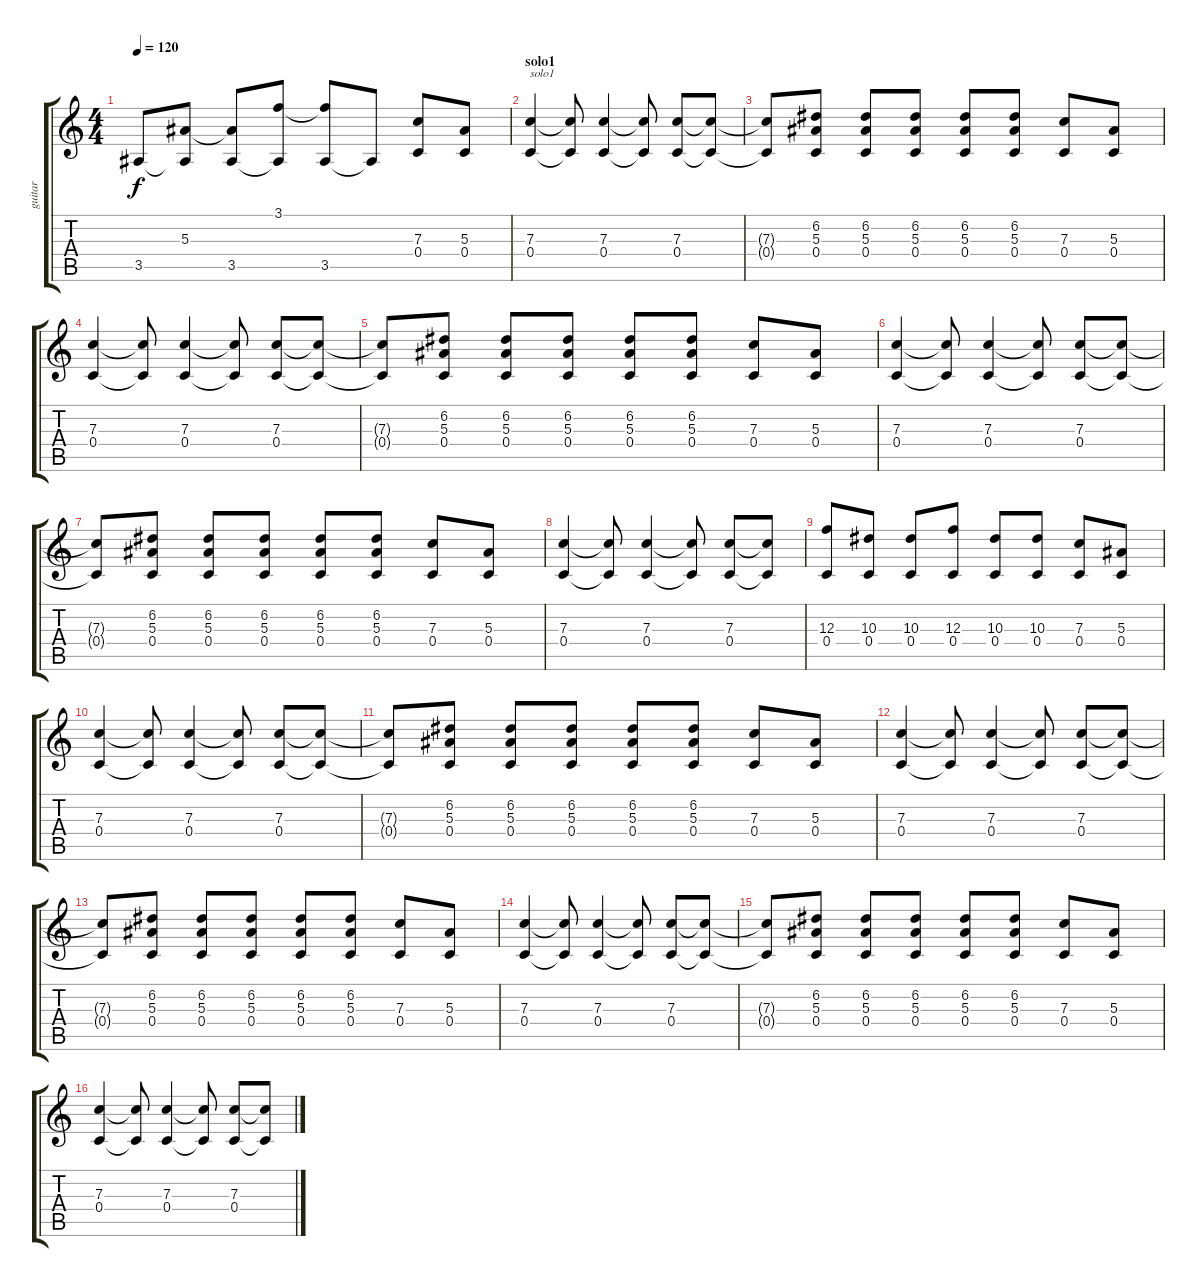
\track ("guitar" "guitar") {instrument acousticguitarnylon}
\staff {score tabs}
\tuning (D4 A3 F3 C3 G2 D2) {hide}
\ts (4 4)
\tempo 120
\clef g2
\ks c
3.5.8{dy f} (5.3 3.5{t}).8 (5.3{t} 3.5).8 (3.1 3.5{t}).8 (3.1{t} 3.5).8 3.5{t}.8 (7.3 0.4).8 (5.3 0.4).8 |
\section ("" "solo1")
(7.3 0.4).4{txt "solo1"} (7.3{t} 0.4{t}).8 (7.3 0.4).4 (7.3{t} 0.4{t}).8 (7.3 0.4).8 (7.3{t} 0.4{t}).8 |
(7.3{t} 0.4{t}).8 (6.2 5.3 0.4).8 (6.2 5.3 0.4).8 (6.2 5.3 0.4).8 (6.2 5.3 0.4).8 (6.2 5.3 0.4).8 (7.3 0.4).8 (5.3 0.4).8 |
(7.3 0.4).4 (7.3{t} 0.4{t}).8 (7.3 0.4).4 (7.3{t} 0.4{t}).8 (7.3 0.4).8 (7.3{t} 0.4{t}).8 |
(7.3{t} 0.4{t}).8 (6.2 5.3 0.4).8 (6.2 5.3 0.4).8 (6.2 5.3 0.4).8 (6.2 5.3 0.4).8 (6.2 5.3 0.4).8 (7.3 0.4).8 (5.3 0.4).8 |
(7.3 0.4).4 (7.3{t} 0.4{t}).8 (7.3 0.4).4 (7.3{t} 0.4{t}).8 (7.3 0.4).8 (7.3{t} 0.4{t}).8 |
(7.3{t} 0.4{t}).8 (6.2 5.3 0.4).8 (6.2 5.3 0.4).8 (6.2 5.3 0.4).8 (6.2 5.3 0.4).8 (6.2 5.3 0.4).8 (7.3 0.4).8 (5.3 0.4).8 |
(7.3 0.4).4 (7.3{t} 0.4{t}).8 (7.3 0.4).4 (7.3{t} 0.4{t}).8 (7.3 0.4).8 (7.3{t} 0.4{t}).8 |
(12.3 0.4).8 (10.3 0.4).8 (10.3 0.4).8 (12.3 0.4).8 (10.3 0.4).8 (10.3 0.4).8 (7.3 0.4).8 (5.3 0.4).8 |
(7.3 0.4).4 (7.3{t} 0.4{t}).8 (7.3 0.4).4 (7.3{t} 0.4{t}).8 (7.3 0.4).8 (7.3{t} 0.4{t}).8 |
(7.3{t} 0.4{t}).8 (6.2 5.3 0.4).8 (6.2 5.3 0.4).8 (6.2 5.3 0.4).8 (6.2 5.3 0.4).8 (6.2 5.3 0.4).8 (7.3 0.4).8 (5.3 0.4).8 |
(7.3 0.4).4 (7.3{t} 0.4{t}).8 (7.3 0.4).4 (7.3{t} 0.4{t}).8 (7.3 0.4).8 (7.3{t} 0.4{t}).8 |
(7.3{t} 0.4{t}).8 (6.2 5.3 0.4).8 (6.2 5.3 0.4).8 (6.2 5.3 0.4).8 (6.2 5.3 0.4).8 (6.2 5.3 0.4).8 (7.3 0.4).8 (5.3 0.4).8 |
(7.3 0.4).4 (7.3{t} 0.4{t}).8 (7.3 0.4).4 (7.3{t} 0.4{t}).8 (7.3 0.4).8 (7.3{t} 0.4{t}).8 |
(7.3{t} 0.4{t}).8 (6.2 5.3 0.4).8 (6.2 5.3 0.4).8 (6.2 5.3 0.4).8 (6.2 5.3 0.4).8 (6.2 5.3 0.4).8 (7.3 0.4).8 (5.3 0.4).8 |
(7.3 0.4).4 (7.3{t} 0.4{t}).8 (7.3 0.4).4 (7.3{t} 0.4{t}).8 (7.3 0.4).8 (7.3{t} 0.4{t}).8
